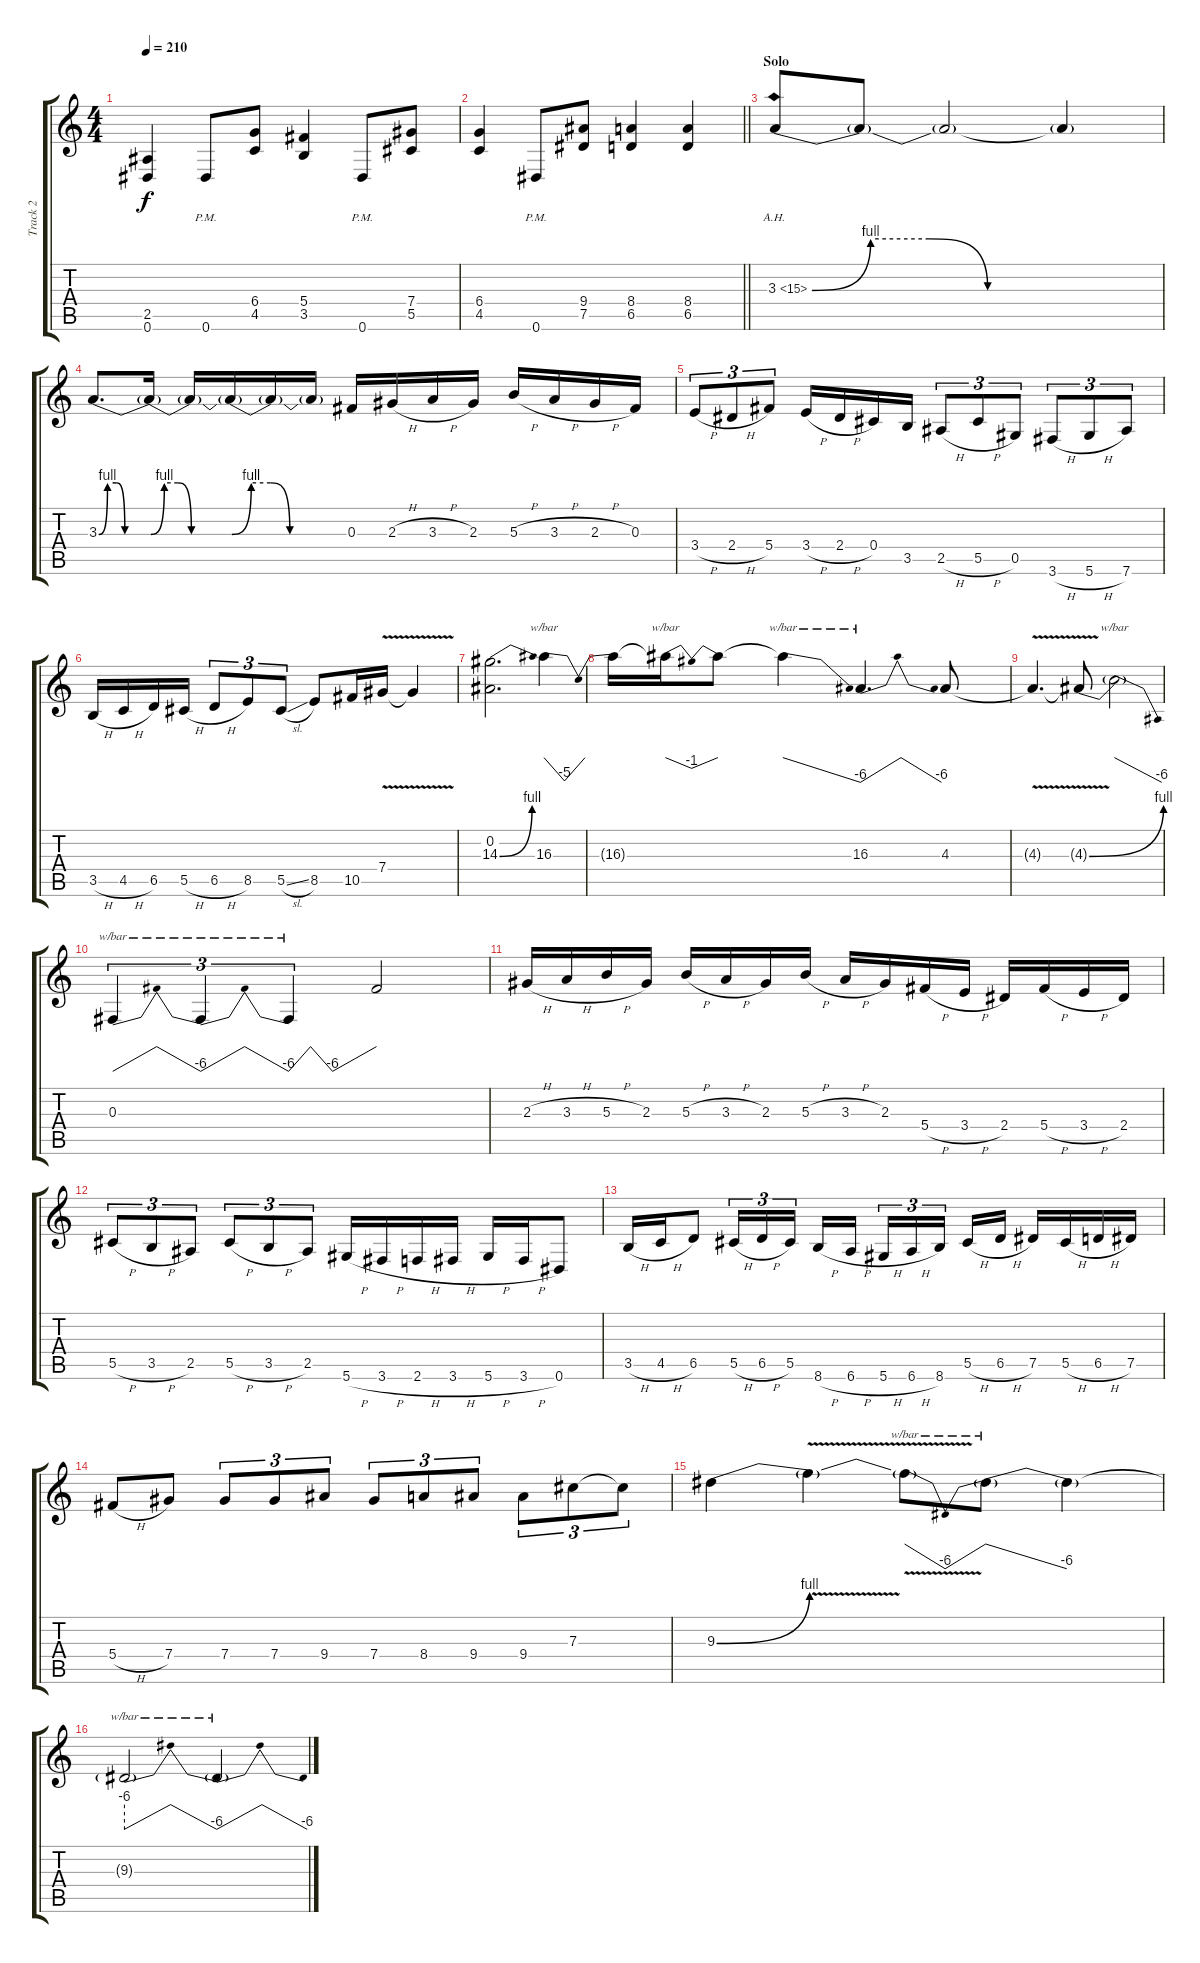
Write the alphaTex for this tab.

\track ("Track 2" "Track 2") {instrument distortionguitar}
\staff {score tabs}
\tuning (Eb4 Bb3 Gb3 Db3 Ab2 Eb2) {hide}
\ts (4 4)
\tempo 210
\clef g2
\ks c
(2.5 0.6).4{dy f} 0.6{pm}.8 (6.4 4.5).8 (5.4 3.5).4 0.6{pm}.8 (7.4 5.5).8 |
\barLineRight lightlight
(6.4 4.5).4 0.6{pm}.8 (9.4 7.5).8 (8.4 6.5).4 (8.4 6.5).4 |
\section ("" "Solo")
3.3{be (custom 0 0 10 4 20 4 30 0 60 0) ah 12}.8 3.3{t}.8 3.3{t}.2 3.3{t}.4 |
3.3{be (custom 0 0 10 4 20 4 30 0 60 0)}.8{d} 3.3{be (custom 0 0 10 4 20 4 30 0 60 0) t}.16 3.3{t}.16 3.3{be (custom 0 0 10 4 20 4 30 0 60 0) t}.16 3.3{t}.16 3.3{t}.16 0.3.16 2.3{h}.16 3.3{h}.16 2.3.16 5.3{h}.16 3.3{h}.16 2.3{h}.16 0.3.16 |
3.4{h}.8{tu (3 2)} 2.4{h}.8{tu (3 2)} 5.4.8{tu (3 2)} 3.4{h}.16 2.4{h}.16 0.4.16 3.5.16 2.5{h}.8{tu (3 2)} 5.5{h}.8{tu (3 2)} 0.5.8{tu (3 2)} 3.6{h}.8{tu (3 2)} 5.6{h}.8{tu (3 2)} 7.6.8{tu (3 2)} |
3.5{h}.16 4.5{h}.16 6.5.16 5.5{h}.16 6.5{h}.8{tu (3 2)} 8.5.8{tu (3 2)} 5.5{sl}.8{tu (3 2)} 8.5.8 10.5.16 7.4{v}.16 7.4{t}.4 |
(0.2 14.3{be (bend 0 0 60 4)}).2{d} 16.3.4{tbe (dip default 0 0 30 -20 60 0)} |
16.3{t}.16 16.3{t}.16{tbe (dip default 0 0 30 -4 60 0)} 16.3{t}.8 16.3{t}.4{tbe (dive default 0 0 60 -24)} 16.3.4{d tbe (dip default 0 -24 30 0 60 -24)} 4.3.8 |
4.3{v t}.4{d} 4.3{be (bend 0 0 60 4) t}.8 4.3{t}.2{tbe (dive default 0 0 60 -24)} |
0.3.4{tu (3 2) tbe (dip default 0 -24 30 0 60 -24)} 0.3{t}.4{tu (3 2) tbe (dip default 0 -24 30 0 60 -24)} 0.3{t}.4{tu (3 2) tbe (custom default 0 -24 15 0 30 -24 60 0)} 0.3{t}.2 |
2.3{h}.16 3.3{h}.16 5.3{h}.16 2.3.16 5.3{h}.16 3.3{h}.16 2.3.16 5.3{h}.16 3.3{h}.16 2.3.16 5.4{h}.16 3.4{h}.16 2.4.16 5.4{h}.16 3.4{h}.16 2.4.16 |
5.5{h}.8{tu (3 2)} 3.5{h}.8{tu (3 2)} 2.5.8{tu (3 2)} 5.5{h}.8{tu (3 2)} 3.5{h}.8{tu (3 2)} 2.5.8{tu (3 2)} 5.6{h}.16 3.6{h}.16 2.6{h}.16 3.6{h}.16 5.6{h}.16 3.6{h}.16 0.6.8 |
3.5{h}.16 4.5{h}.16 6.5.8 5.5{h}.16{tu (3 2)} 6.5{h}.16{tu (3 2)} 5.5.16{tu (3 2) beam splitsecondary} 8.6{h}.16 6.6{h}.16 5.6{h}.16{tu (3 2)} 6.6{h}.16{tu (3 2)} 8.6.16{tu (3 2) beam splitsecondary} 5.5{h}.16 6.5{h}.16 7.5.16 5.5{h}.16 6.5{h}.16 7.5.16 |
5.4{h}.8 7.4.8 7.4.8{tu (3 2)} 7.4.8{tu (3 2)} 9.4.8{tu (3 2)} 7.4.8{tu (3 2)} 8.4.8{tu (3 2)} 9.4.8{tu (3 2)} 9.4.8{tu (3 2)} 7.3.8{tu (3 2)} 7.3{t}.8{tu (3 2)} |
9.3{be (bend 0 0 60 4)}.4 9.3{v t}.4 9.3{t}.8{tbe (dip default 0 0 30 -24 60 0)} 9.3{t}.8{tbe (dive default 0 0 60 -24)} 9.3{t}.4 |
9.3{t}.2{tbe (dip default 0 -24 30 0 60 -24)} 9.3{t}.2{tbe (dip default 0 -24 30 0 60 -24)}
